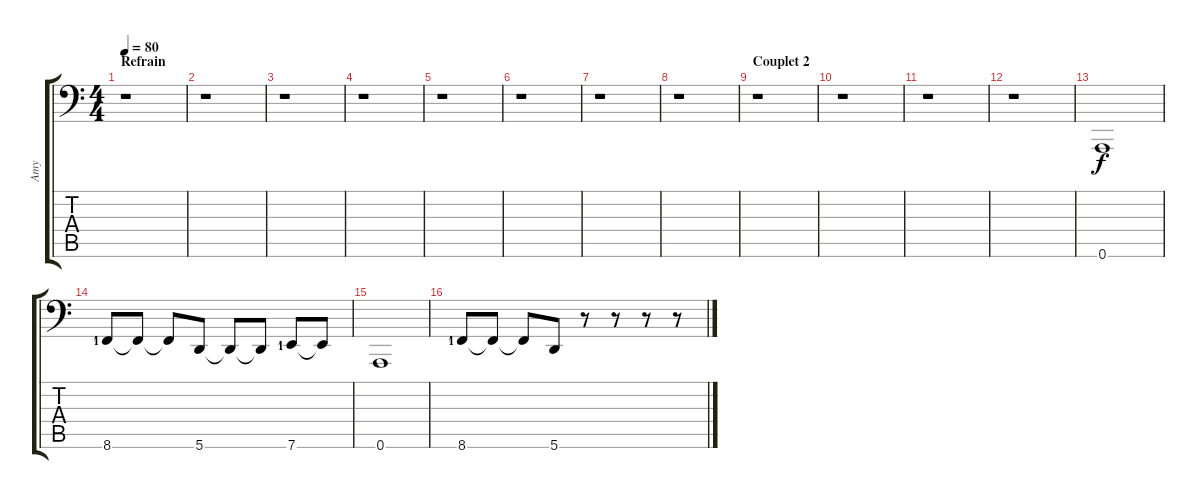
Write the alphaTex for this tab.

\track ("Amy" "Amy") {instrument acousticgrandpiano}
\staff {score tabs}
\tuning (E4 B3 G3 D3 A2 A1) {hide}
\ts (4 4)
\section ("" "Refrain")
\tempo 80
\clef f4
\ks c
r.1{dy f} |
r.1 |
r.1 |
r.1 |
r.1 |
r.1 |
r.1 |
r.1 |
\section ("" "Couplet 2")
r.1 |
r.1 |
r.1 |
r.1 |
0.6.1 |
8.6{lf 1}.8 8.6{t}.8 8.6{t}.8 5.6.8 5.6{t}.8 5.6{t}.8 7.6{lf 1}.8 7.6{t}.8 |
0.6.1 |
8.6{lf 1}.8 8.6{t}.8 8.6{t}.8 5.6.8 r.8 r.8 r.8 r.8
